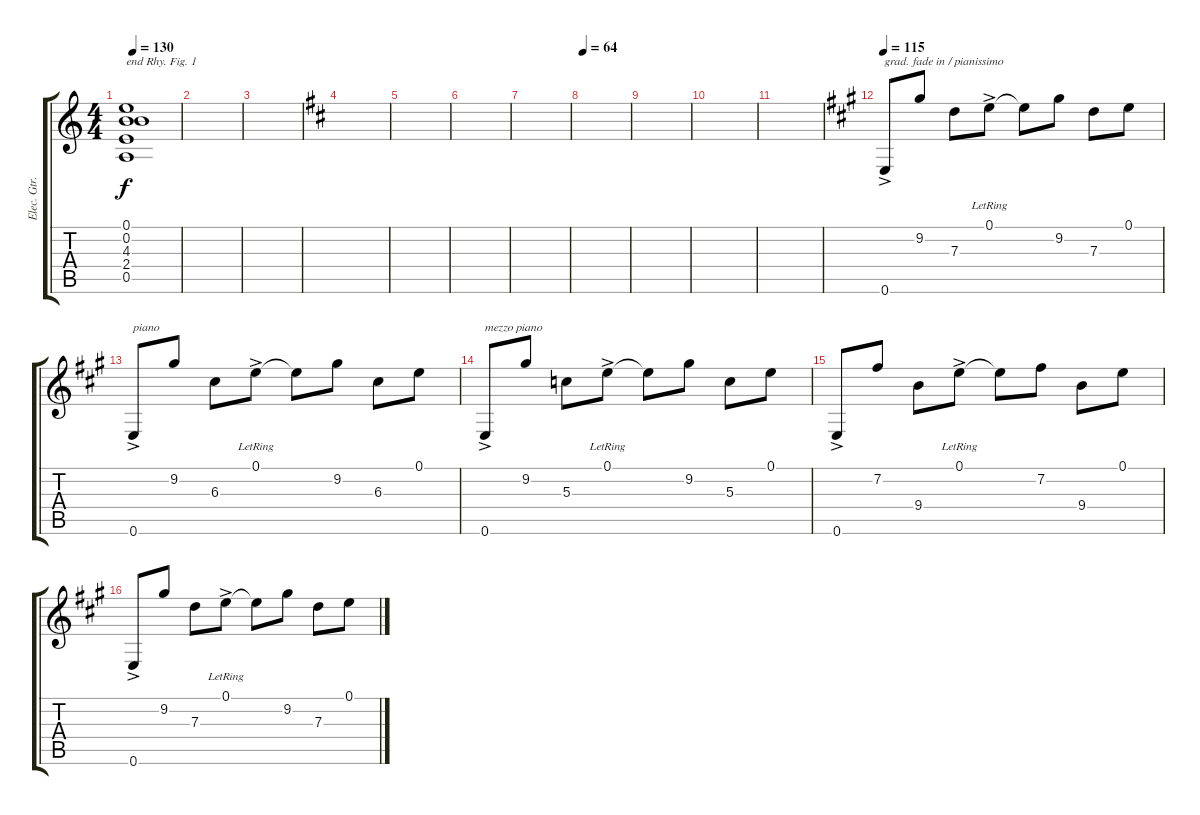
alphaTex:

\track ("Elec. Gtr. 2" "Elec. Gtr.") {instrument acousticguitarsteel}
\staff {score tabs}
\tuning (E4 B3 G3 D3 A2 E2) {hide}
\ts (4 4)
\tempo 130
\clef g2
\ks c
(0.1 0.2 4.3 2.4 0.5).1{txt "end Rhy. Fig. 1" dy f} |
|
|
\ks d
|
|
|
|
\tempo 64
|
|
|
|
\tempo 115
\ks a
0.6{ac}.8{txt "grad. fade in / pianissimo" volume 9 balance 0 instrument acousticguitarsteel} 9.2.8 7.3.8 0.1{ac lr}.8 0.1{t}.8 9.2.8 7.3.8 0.1.8 |
0.6{ac}.8{txt "piano"} 9.2.8 6.3.8 0.1{ac lr}.8 0.1{t}.8 9.2.8 6.3.8 0.1.8 |
0.6{ac}.8{txt "mezzo piano"} 9.2.8 5.3.8 0.1{ac lr}.8 0.1{t}.8 9.2.8 5.3.8 0.1.8 |
0.6{ac}.8 7.2.8 9.4.8 0.1{ac lr}.8 0.1{t}.8 7.2.8 9.4.8 0.1.8 |
0.6{ac}.8 9.2.8 7.3.8 0.1{ac lr}.8 0.1{t}.8 9.2.8 7.3.8 0.1.8
